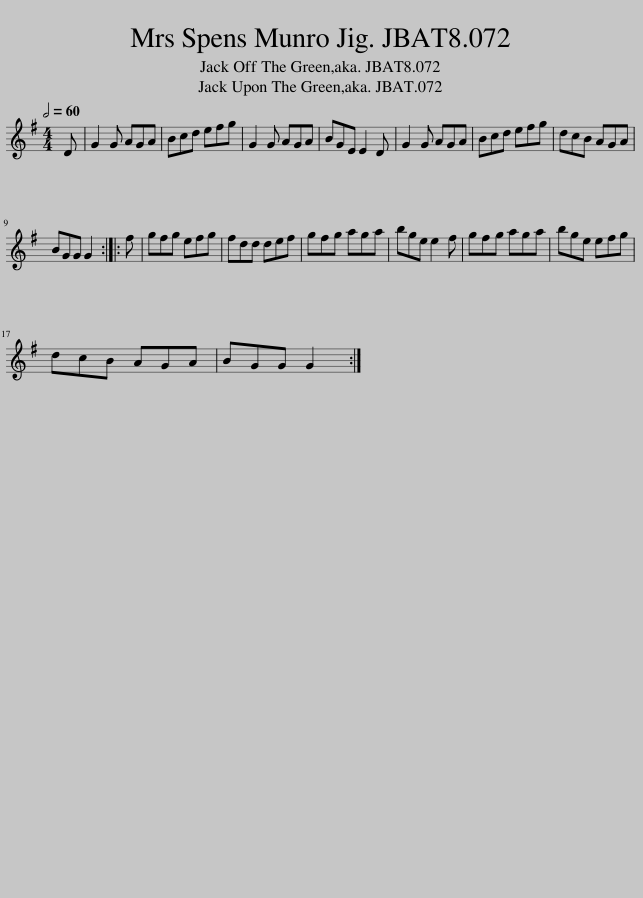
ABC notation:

X:1
L:1/8
Q:1/2=60
M:4/4
I:linebreak $
K:G
V:1 treble
V:1
 D | G2 G AGA | Bcd efg | G2 G AGA | BGE E2 D | %5
 G2 G AGA | Bcd efg | dcB AGA |$ BGG G2 :: f | %10
 gfg efg | fdd def | gfg aga | bge e2 f | gfg aga | %15
 bge efg |$ dcB AGA | BGG G2 :| %18
